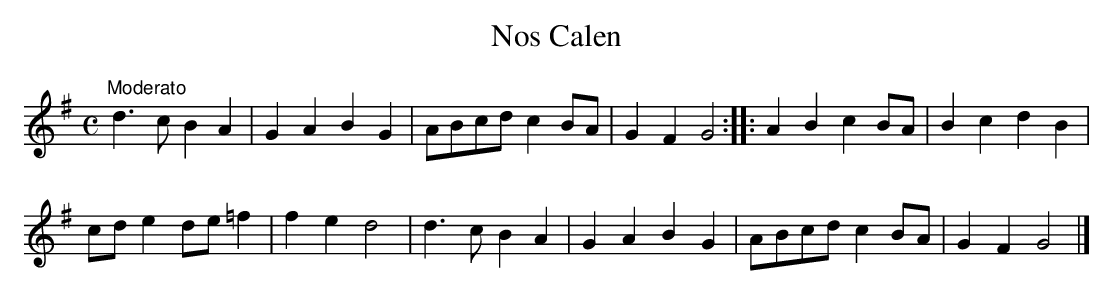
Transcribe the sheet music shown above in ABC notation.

X:1
T:Nos Calen
M:C
K:G
"Moderato"\
d3c B2A2| G2A2 B2G2| ABcd c2BA| G2F2 G4::\
A2B2 c2BA| B2c2 d2B2|
cd e2 de=f2| f2e2 d4|\
d3c B2A2| G2A2 B2G2| ABcd c2BA| G2F2 G4|]
